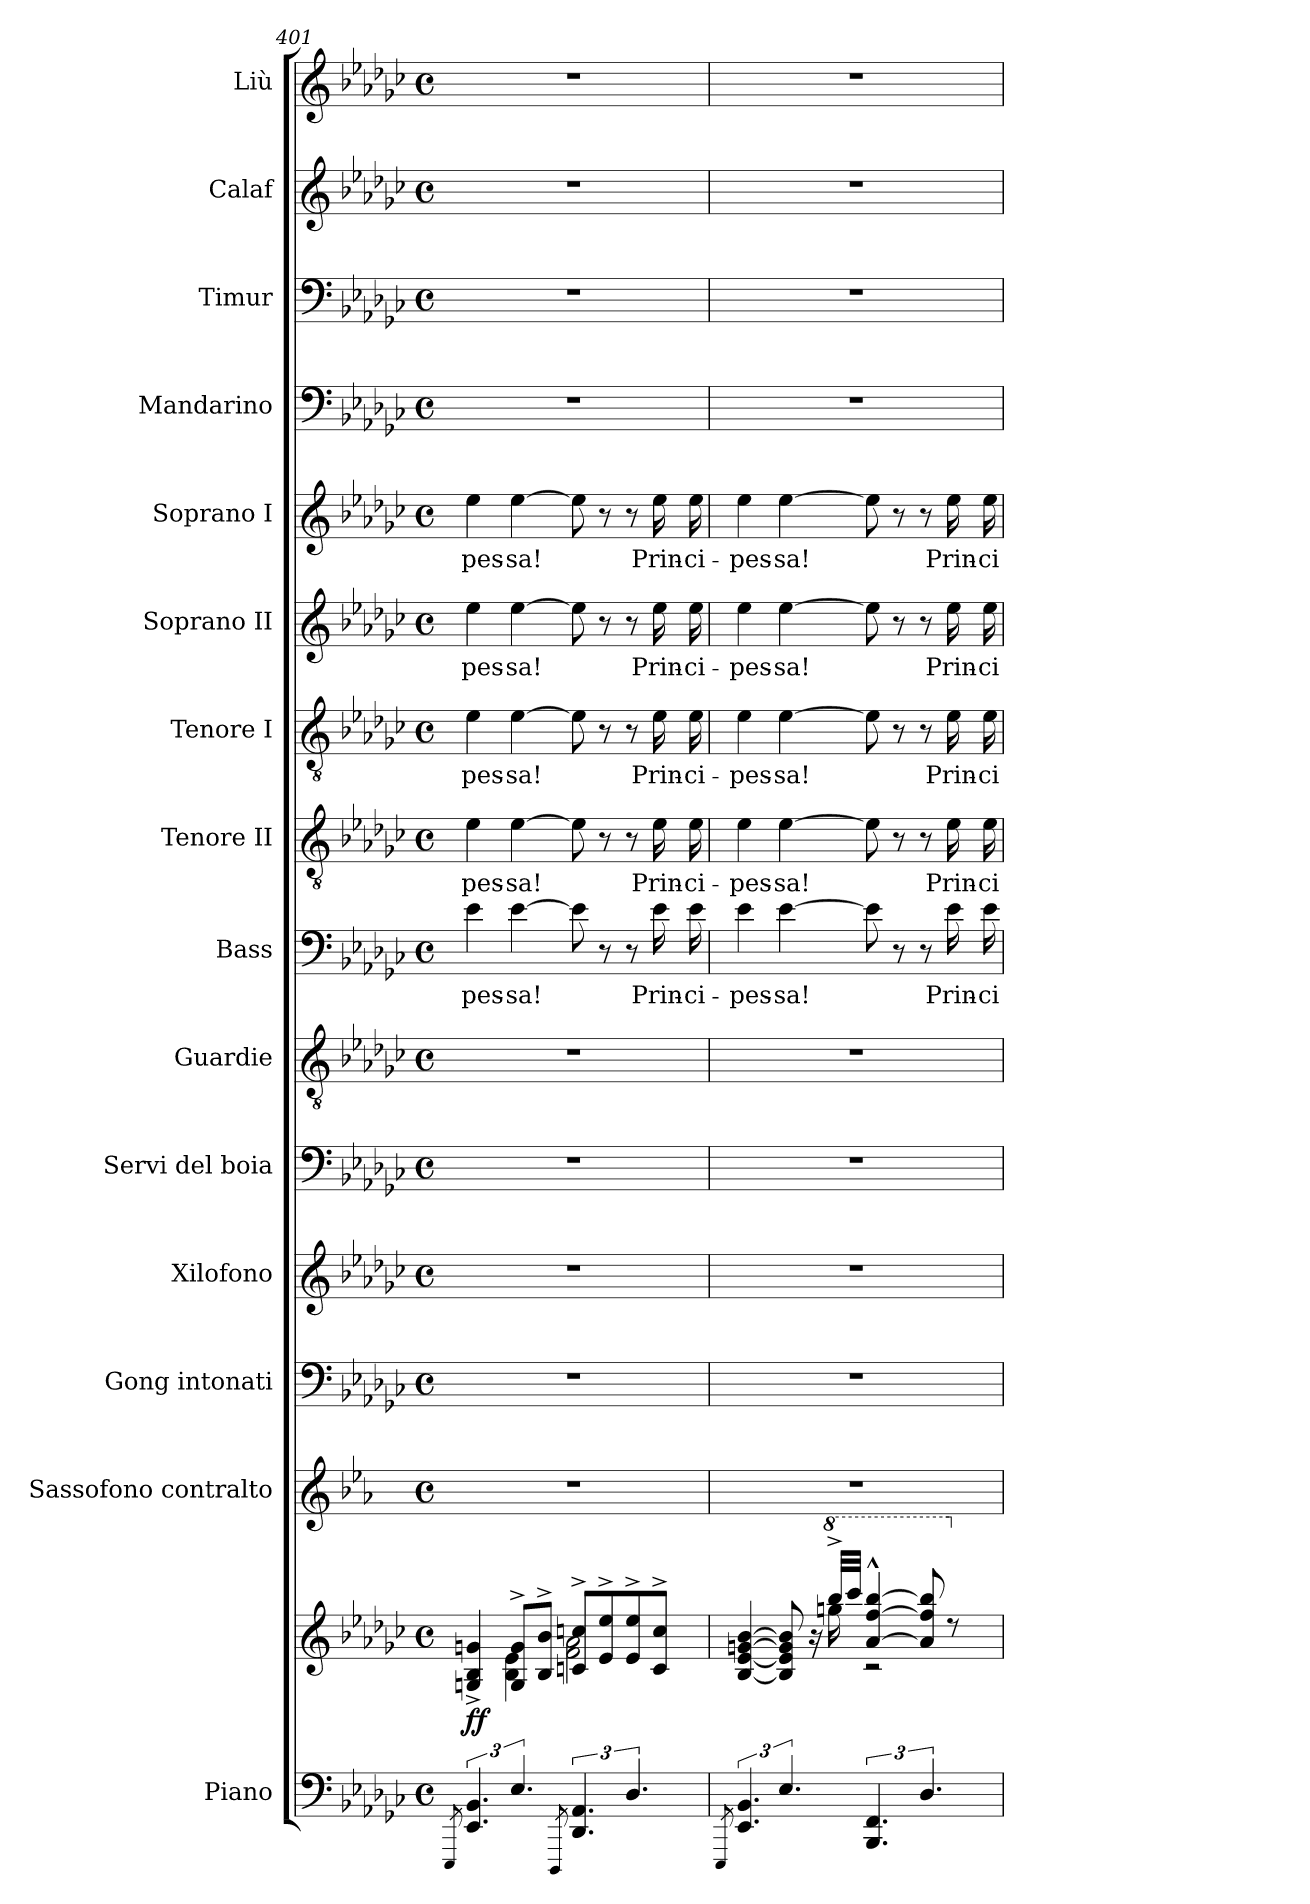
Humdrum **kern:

**kern	**kern	**dynam	**kern	**kern	**kern	**kern	**kern	**kern	**text	**kern	**text	**kern	**text	**kern	**text	**kern	**text	**kern	**kern	**kern	**kern
*part15	*part15	*part15	*part14	*part13	*part12	*part11	*part10	*part9	*part9	*part8	*part8	*part7	*part7	*part6	*part6	*part5	*part5	*part4	*part3	*part2	*part1
*staff16	*staff15	*staff15/16	*staff14	*staff13	*staff12	*staff11	*staff10	*staff9	*staff9	*staff8	*staff8	*staff7	*staff7	*staff6	*staff6	*staff5	*staff5	*staff4	*staff3	*staff2	*staff1
*I"Piano	*	*	*I"Sassofono contralto	*I"Gong intonati	*I"Xilofono	*I"Servi del boia	*I"Guardie	*I"Bass	*	*I"Tenore II	*	*I"Tenore I	*	*I"Soprano II	*	*I"Soprano I	*	*I"Mandarino	*I"Timur	*I"Calaf	*I"Liù
*I'Pno.	*	*	*	*I'Gong int.	*I'Xil.	*I'Ser.B.	*I'G.	*I'B.	*	*I'T. II	*	*I'T. I	*	*I'S. II	*	*I'S. I	*	*I'M.	*I'T.	*I'C.	*I'L.
!!LO:PB:g=z
*clefF4	*clefG2	*	*clefG2	*clefF4	*clefG2	*clefF4	*clefGv2	*clefF4	*	*clefGv2	*	*clefGv2	*	*clefG2	*	*clefG2	*	*clefF4	*clefF4	*clefG2	*clefG2
*	*	*	*ITrd5c9	*	*ITrd-7c-12	*	*	*	*	*	*	*	*	*	*	*	*	*	*	*	*
*k[b-e-a-d-g-c-]	*k[b-e-a-d-g-c-]	*	*k[b-e-a-d-g-c-]	*k[b-e-a-d-g-c-]	*k[b-e-a-d-g-c-]	*k[b-e-a-d-g-c-]	*k[b-e-a-d-g-c-]	*k[b-e-a-d-g-c-]	*	*k[b-e-a-d-g-c-]	*	*k[b-e-a-d-g-c-]	*	*k[b-e-a-d-g-c-]	*	*k[b-e-a-d-g-c-]	*	*k[b-e-a-d-g-c-]	*k[b-e-a-d-g-c-]	*k[b-e-a-d-g-c-]	*k[b-e-a-d-g-c-]
*M4/4	*M4/4	*	*M4/4	*M4/4	*M4/4	*M4/4	*M4/4	*M4/4	*	*M4/4	*	*M4/4	*	*M4/4	*	*M4/4	*	*M4/4	*M4/4	*M4/4	*M4/4
*met(c)	*met(c)	*	*met(c)	*met(c)	*met(c)	*met(c)	*met(c)	*met(c)	*	*met(c)	*	*met(c)	*	*met(c)	*	*met(c)	*	*met(c)	*met(c)	*met(c)	*met(c)
=401	=401	=401	=401	=401	=401	=401	=401	=401	=401	=401	=401	=401	=401	=401	=401	=401	=401	=401	=401	=401	=401
8qEEE-/	.	.	.	.	.	.	.	.	.	.	.	.	.	.	.	.	.	.	.	.	.
*	*^	*	*	*	*	*	*	*	*	*	*	*	*	*	*	*	*	*	*	*	*
!	!	!	!LO:DY:b	!	!	!	!	!	!	!LO:LY:b	!	!LO:LY:b	!	!LO:LY:b	!	!LO:LY:b	!	!LO:LY:b	!	!	!	!
6.EE-/ 6.BB-/	4Gn/^ 4B-/^ 4gn/^	4ryy	ff	1r	1r	1r	1r	1r	4e-\	-pes-	4e-\	-pes-	4e-\	-pes-	4ee-\	-pes-	4ee-\	-pes-	1r	1r	1r	1r
!	!	!	!	!	!	!	!	!	!	!LO:LY:b	!	!LO:LY:b	!	!LO:LY:b	!	!LO:LY:b	!	!LO:LY:b	!	!	!	!
6.E-/	8G/^ 8g/^L	4B-\ 4e-\	.	.	.	.	.	.	[4e-\	-sa!	[4e-\	-sa!	[4e-\	-sa!	[4ee-\	-sa!	[4ee-\	-sa!	.	.	.	.
.	8B-/^ 8b-/^J	.	.	.	.	.	.	.	.	.	.	.	.	.	.	.	.	.	.	.	.	.
8qDDD-/	.	.	.	.	.	.	.	.	.	.	.	.	.	.	.	.	.	.	.	.	.	.
6.DD-/ 6.AA-/	8cn/^ 8ccn/^L	2f\ 2a-\	.	.	.	.	.	.	8e-\]	.	8e-\]	.	8e-\]	.	8ee-\]	.	8ee-\]	.	.	.	.	.
.	8e-/^ 8ee-/^	.	.	.	.	.	.	.	8r	.	8r	.	8r	.	8r	.	8r	.	.	.	.	.
6.D-/	8e-/^ 8ee-/^	.	.	.	.	.	.	.	8r	.	8r	.	8r	.	8r	.	8r	.	.	.	.	.
!	!	!	!	!	!	!	!	!	!	!LO:LY:b	!	!LO:LY:b	!	!LO:LY:b	!	!LO:LY:b	!	!LO:LY:b	!	!	!	!
.	8c/^ 8cc/^J	.	.	.	.	.	.	.	16e-\	Prin-	16e-\	Prin-	16e-\	Prin-	16ee-\	Prin-	16ee-\	Prin-	.	.	.	.
!	!	!	!	!	!	!	!	!	!	!LO:LY:b	!	!LO:LY:b	!	!LO:LY:b	!	!LO:LY:b	!	!LO:LY:b	!	!	!	!
.	.	.	.	.	.	.	.	.	16e-\	-ci-	16e-\	-ci-	16e-\	-ci-	16ee-\	-ci-	16ee-\	-ci-	.	.	.	.
=402	=402	=402	=402	=402	=402	=402	=402	=402	=402	=402	=402	=402	=402	=402	=402	=402	=402	=402	=402	=402	=402	=402
8qEEE-/	.	.	.	.	.	.	.	.	.	.	.	.	.	.	.	.	.	.	.	.	.	.
!	!	!	!	!	!	!	!	!	!	!LO:LY:b	!	!LO:LY:b	!	!LO:LY:b	!	!LO:LY:b	!	!LO:LY:b	!	!	!	!
6.EE-/ 6.BB-/	[4B-/ [4e-/ [4gn/ [4b-/	4..ryy	.	1r	1r	1r	1r	1r	4e-\	-pes-	4e-\	-pes-	4e-\	-pes-	4ee-\	-pes-	4ee-\	-pes-	1r	1r	1r	1r
!	!	!	!	!	!	!	!	!	!	!LO:LY:b	!	!LO:LY:b	!	!LO:LY:b	!	!LO:LY:b	!	!LO:LY:b	!	!	!	!
6.E-/	8B-/] 8e-/] 8g/] 8b-/]	.	.	.	.	.	.	.	[4e-\	-sa!	[4e-\	-sa!	[4e-\	-sa!	[4ee-\	-sa!	[4ee-\	-sa!	.	.	.	.
.	16r	.	.	.	.	.	.	.	.	.	.	.	.	.	.	.	.	.	.	.	.	.
*	*8va	*	*	*	*	*	*	*	*	*	*	*	*	*	*	*	*	*	*	*	*	*
.	32bbb-^/LLL	16gggn\	.	.	.	.	.	.	.	.	.	.	.	.	.	.	.	.	.	.	.	.
.	32cccc-/JJJ	.	.	.	.	.	.	.	.	.	.	.	.	.	.	.	.	.	.	.	.	.
6.BBB-/ 6.FF/	[4aa-/^^ [4fff/^^ [4bbb-/^^	2r	.	.	.	.	.	.	8e-\]	.	8e-\]	.	8e-\]	.	8ee-\]	.	8ee-\]	.	.	.	.	.
.	.	.	.	.	.	.	.	.	8r	.	8r	.	8r	.	8r	.	8r	.	.	.	.	.
6.D-/	8aa-/] 8fff/] 8bbb-/]	.	.	.	.	.	.	.	8r	.	8r	.	8r	.	8r	.	8r	.	.	.	.	.
*	*X8va	*	*	*	*	*	*	*	*	*	*	*	*	*	*	*	*	*	*	*	*	*
!	!	!	!	!	!	!	!	!	!	!LO:LY:b	!	!LO:LY:b	!	!LO:LY:b	!	!LO:LY:b	!	!LO:LY:b	!	!	!	!
.	8r	.	.	.	.	.	.	.	16e-\	Prin-	16e-\	Prin-	16e-\	Prin-	16ee-\	Prin-	16ee-\	Prin-	.	.	.	.
!	!	!	!	!	!	!	!	!	!	!LO:LY:b	!	!LO:LY:b	!	!LO:LY:b	!	!LO:LY:b	!	!LO:LY:b	!	!	!	!
.	.	.	.	.	.	.	.	.	16e-\	-ci-	16e-\	-ci-	16e-\	-ci-	16ee-\	-ci-	16ee-\	-ci-	.	.	.	.
*	*v	*v	*	*	*	*	*	*	*	*	*	*	*	*	*	*	*	*	*	*	*	*
=	=	=	=	=	=	=	=	=	=	=	=	=	=	=	=	=	=	=	=	=	=
*-	*-	*-	*-	*-	*-	*-	*-	*-	*-	*-	*-	*-	*-	*-	*-	*-	*-	*-	*-	*-	*-
